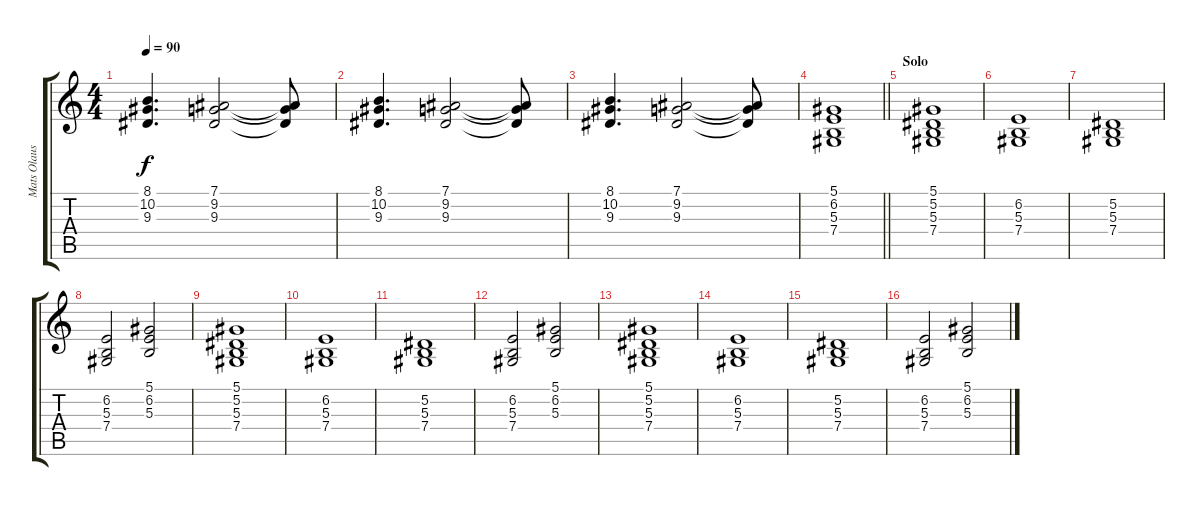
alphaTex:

\track ("Mats Olausson" "Mats Olaus") {instrument synthstrings2}
\staff {score tabs}
\tuning (Eb4 Bb3 Gb3 Db3 Ab2 Eb2) {hide}
\ts (4 4)
\tempo 90
\clef g2
\ks c
(8.1 10.2 9.3).4{d dy f} (7.1 9.2 9.3).2 (7.1{t} 9.2{t} 9.3{t}).8 |
(8.1 10.2 9.3).4{d} (7.1 9.2 9.3).2 (7.1{t} 9.2{t} 9.3{t}).8 |
(8.1 10.2 9.3).4{d} (7.1 9.2 9.3).2 (7.1{t} 9.2{t} 9.3{t}).8 |
\barLineRight lightlight
(5.1 6.2 5.3 7.4).1 |
\section ("" "Solo")
(5.1 5.2 5.3 7.4).1 |
(6.2 5.3 7.4).1 |
(5.2 5.3 7.4).1 |
(6.2 5.3 7.4).2 (5.1 6.2 5.3).2 |
(5.1 5.2 5.3 7.4).1 |
(6.2 5.3 7.4).1 |
(5.2 5.3 7.4).1 |
(6.2 5.3 7.4).2 (5.1 6.2 5.3).2 |
(5.1 5.2 5.3 7.4).1 |
(6.2 5.3 7.4).1 |
(5.2 5.3 7.4).1 |
(6.2 5.3 7.4).2 (5.1 6.2 5.3).2
